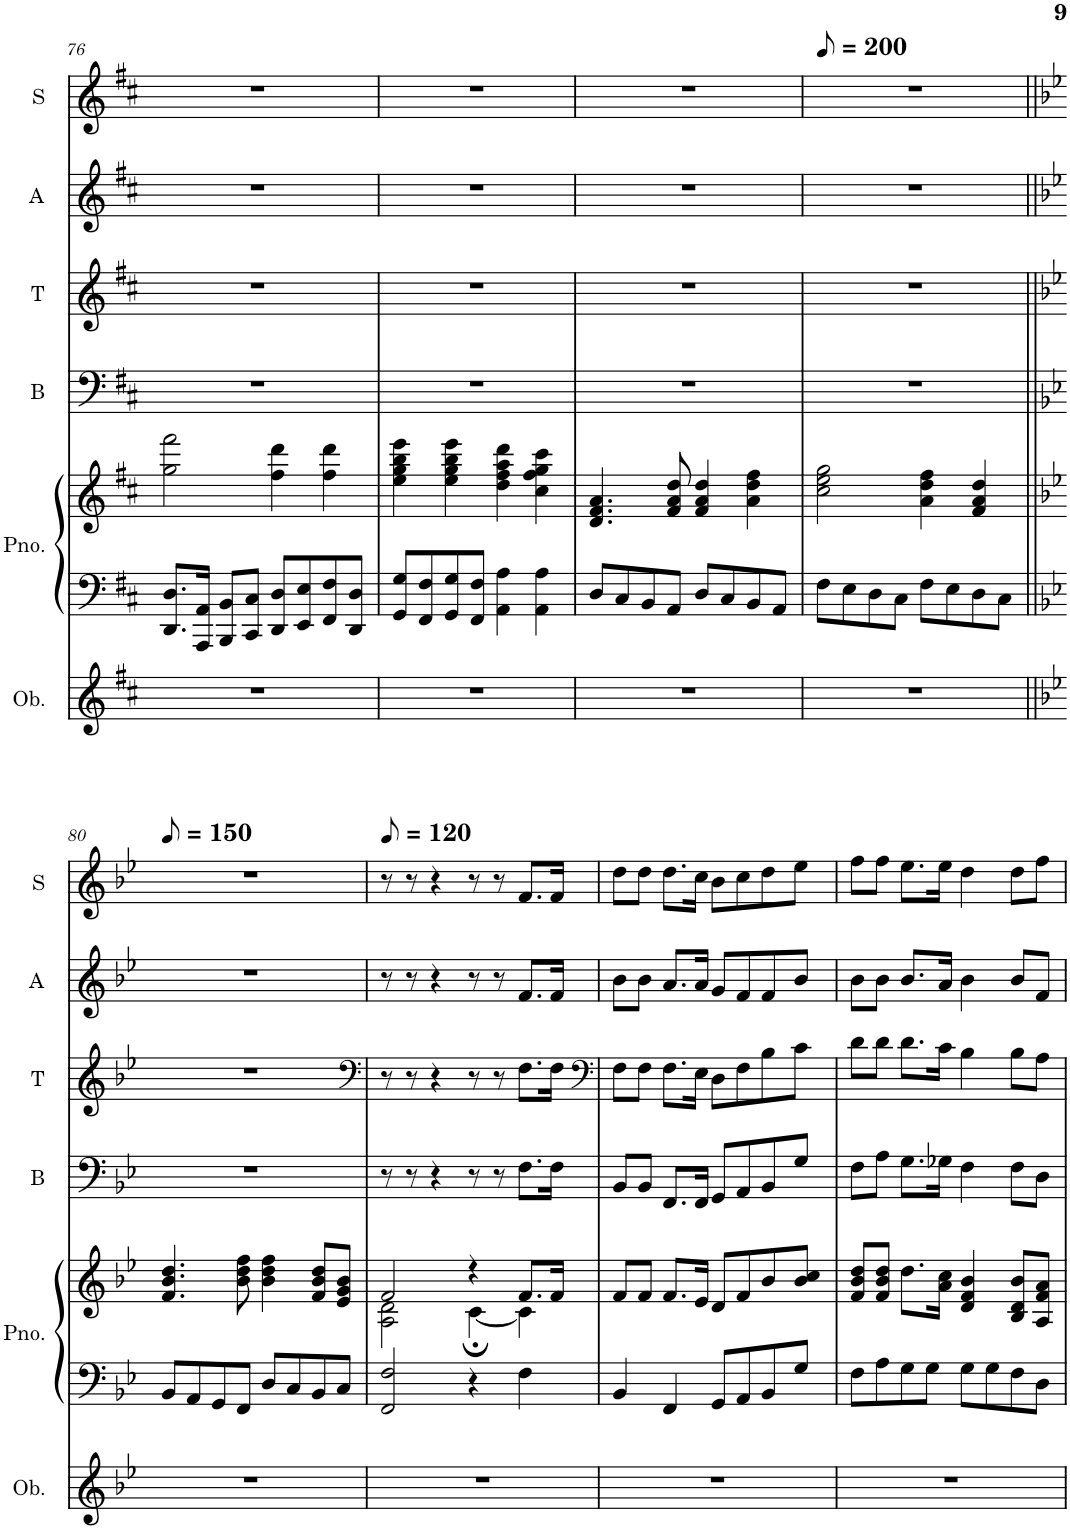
**kern	**kern	**kern	**kern	**kern	**kern	**kern
*part6	*part5	*part5	*part4	*part3	*part2	*part1
*staff7	*staff6	*staff5	*staff4	*staff3	*staff2	*staff1
*I"Oboe	*I"Piano	*	*I"Bass	*I"Tenor	*I"Alto	*I"Soprano
*I'Ob.	*I'Pno.	*	*I'B	*I'T	*I'A	*I'S
!!LO:PB:g=z
*clefG2	*clefF4	*clefG2	*clefF4	*clefG2	*clefG2	*clefG2
*k[f#c#]	*k[f#c#]	*k[f#c#]	*k[f#c#]	*k[f#c#]	*k[f#c#]	*k[f#c#]
*M4/4	*M4/4	*M4/4	*M4/4	*M4/4	*M4/4	*M4/4
=76	=76	=76	=76	=76	=76	=76
1r	8.DD/ 8.D/L	2gg\ 2fff#\	1r	1r	1r	1r
.	16AAA/ 16AA/Jk	.	.	.	.	.
.	8BBB/ 8BB/L	.	.	.	.	.
.	8CC#/ 8C#/J	.	.	.	.	.
.	8DD/ 8D/L	4ff#\ 4ddd\	.	.	.	.
.	8EE/ 8E/	.	.	.	.	.
.	8FF#/ 8F#/	4ff#\ 4ddd\	.	.	.	.
.	8DD/ 8D/J	.	.	.	.	.
=77	=77	=77	=77	=77	=77	=77
1r	8GG/ 8G/L	4ee\ 4gg\ 4bb\ 4eee\	1r	1r	1r	1r
.	8FF#/ 8F#/	.	.	.	.	.
.	8GG/ 8G/	4ee\ 4gg\ 4bb\ 4eee\	.	.	.	.
.	8FF#/ 8F#/J	.	.	.	.	.
.	4AA\ 4A\	4dd\ 4ff#\ 4aa\ 4ddd\	.	.	.	.
.	4AA\ 4A\	4cc#\ 4ff#\ 4gg\ 4ccc#\	.	.	.	.
=78	=78	=78	=78	=78	=78	=78
1r	8D/L	4.d/ 4.f#/ 4.a/	1r	1r	1r	1r
.	8C#/	.	.	.	.	.
.	8BB/	.	.	.	.	.
.	8AA/J	8f#/ 8a/ 8dd/	.	.	.	.
.	8D/L	4f#/ 4a/ 4dd/	.	.	.	.
.	8C#/	.	.	.	.	.
.	8BB/	4a\ 4dd\ 4ff#\	.	.	.	.
.	8AA/J	.	.	.	.	.
=79	=79	=79	=79	=79	=79	=79
*	*	*	*	*	*	*MM100
1r	8F#\L	2cc#\ 2ee\ 2gg\	1r	1r	1r	1r
.	8E\	.	.	.	.	.
.	8D\	.	.	.	.	.
.	8C#\J	.	.	.	.	.
.	8F#\L	4a\ 4dd\ 4ff#\	.	.	.	.
.	8E\	.	.	.	.	.
.	8D\	4f#/ 4a/ 4dd/	.	.	.	.
.	8C#\J	.	.	.	.	.
!!LO:LB:g=z
=80||	=80||	=80||	=80||	=80||	=80||	=80||
*k[b-e-]	*k[b-e-]	*k[b-e-]	*k[b-e-]	*k[b-e-]	*k[b-e-]	*k[b-e-]
*	*	*	*	*	*	*MM75
1r	8BB-/L	4.f/ 4.b-/ 4.dd/	1r	1r	1r	1r
.	8AA/	.	.	.	.	.
.	8GG/	.	.	.	.	.
.	8FF/J	8b-\ 8dd\ 8ff\	.	.	.	.
.	8D/L	4b-\ 4dd\ 4ff\	.	.	.	.
.	8C/	.	.	.	.	.
.	8BB-/	8f/ 8b-/ 8dd/L	.	.	.	.
.	8C/J	8e-/ 8g/ 8b-/J	.	.	.	.
=81	=81	=81	=81	=81	=81	=81
*	*	*	*	*clefF4	*	*
*	*	*	*	*	*	*MM60
*	*	*^	*	*	*	*
1r	2FF/ 2F/	2f/	2A\ 2d\	8r	8r	8r	8r
.	.	.	.	8r	8r	8r	8r
.	.	.	.	4r	4r	4r	4r
.	4r	4r	[4c;\	8r	8r	8r	8r
.	.	.	.	8r	8r	8r	8r
.	4F\	8.f/L	4c\]	8.F\L	8.F\L	8.f/L	8.f/L
.	.	16f/Jk	.	16F\Jk	16F\Jk	16f/Jk	16f/Jk
*	*	*v	*v	*	*	*	*
=82	=82	=82	=82	=82	=82	=82
*	*	*	*	*clefF4	*	*
1r	4BB-/	8f/L	8BB-/L	8F\L	8b-\L	8dd\L
.	.	8f/J	8BB-/J	8F\J	8b-\J	8dd\J
.	4FF/	8.f/L	8.FF/L	8.F\L	8.a/L	8.dd\L
.	.	16e-/Jk	16FF/Jk	16E-\Jk	16a/Jk	16cc\Jk
.	8GG/L	8d/L	8GG/L	8D\L	8g/L	8b-\L
.	8AA/	8f/	8AA/	8F\	8f/	8cc\
.	8BB-/	8b-/	8BB-/	8B-\	8f/	8dd\
.	8G/J	8b-/ 8cc/J	8G/J	8c\J	8b-/J	8ee-\J
=83	=83	=83	=83	=83	=83	=83
1r	8F\L	8f/ 8b-/ 8dd/L	8F\L	8d\L	8b-\L	8ff\L
.	8A\	8f/ 8b-/ 8dd/J	8A\J	8d\J	8b-\J	8ff\J
.	8G\	8.dd\L	8.G\L	8.d\L	8.b-/L	8.ee-\L
.	8G\J	.	.	.	.	.
.	.	16a\ 16cc\Jk	16G-X\Jk	16c\Jk	16a/Jk	16ee-\Jk
.	8G\L	4d/ 4f/ 4b-/	4F\	4B-\	4b-\	4dd\
.	8G\	.	.	.	.	.
.	8F\	8B-/ 8d/ 8b-/L	8F\L	8B-\L	8b-/L	8dd\L
.	8D\J	8A/ 8f/ 8a/J	8D\J	8A\J	8f/J	8ff\J
=	=	=	=	=	=	=
*-	*-	*-	*-	*-	*-	*-
